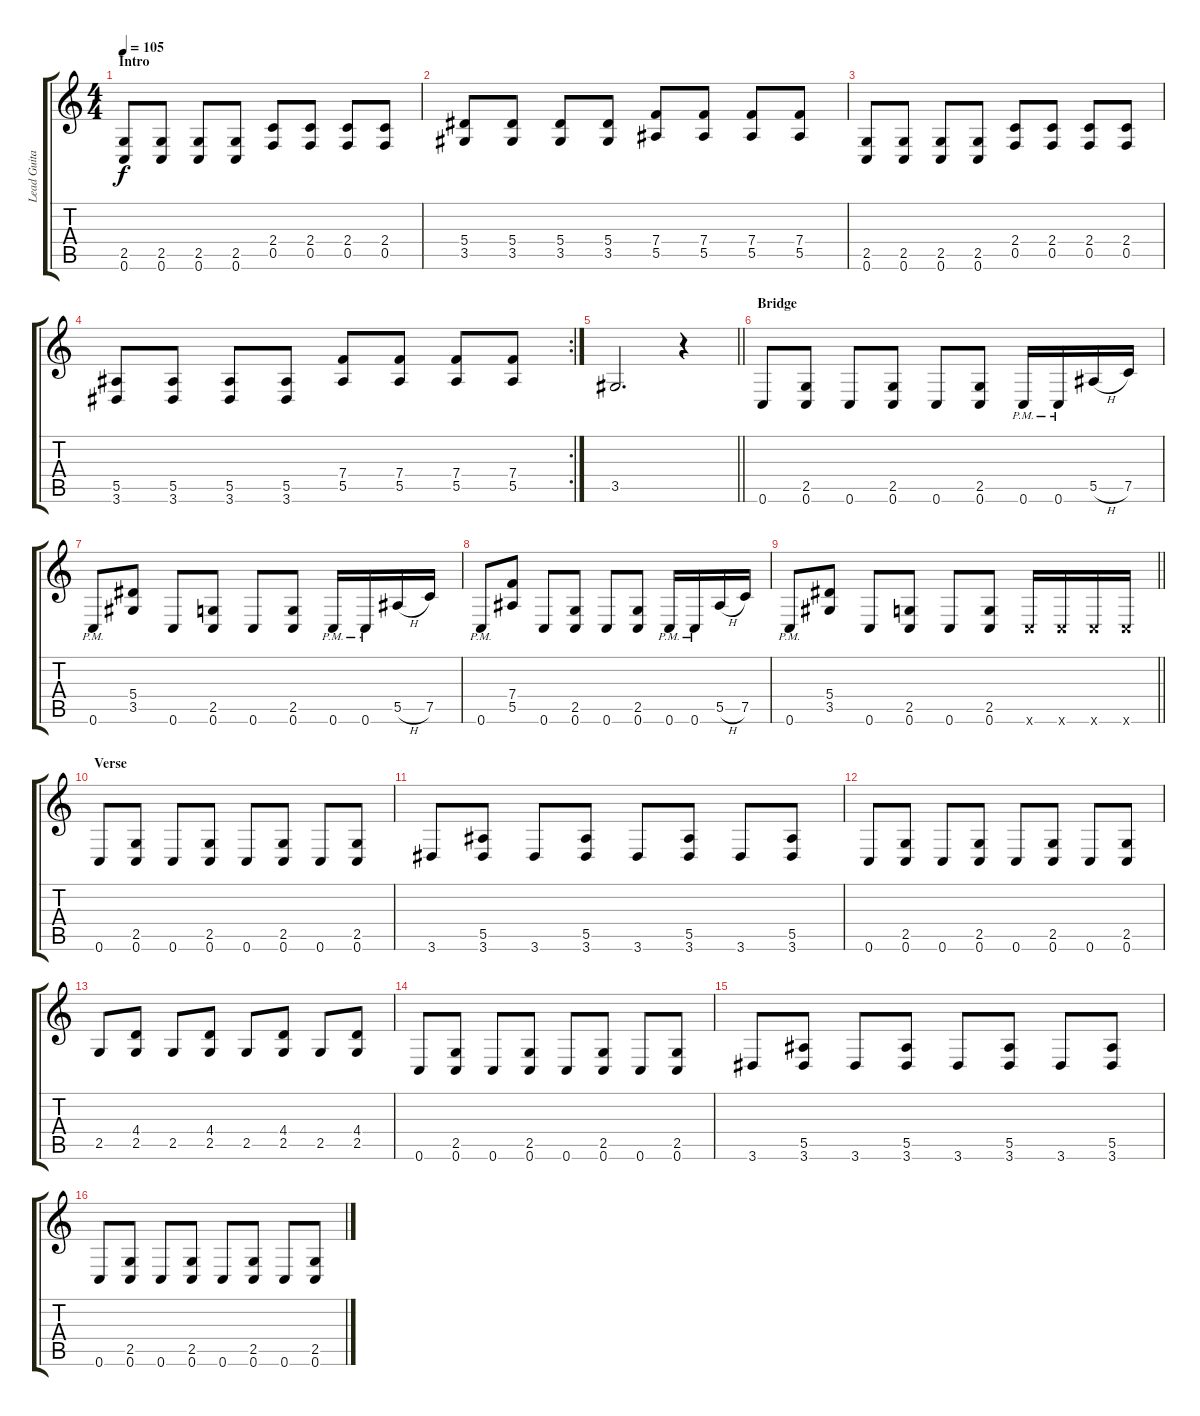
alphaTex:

\track ("Lead Guitar" "Lead Guita") {instrument distortionguitar}
\staff {score tabs}
\tuning (C4 G3 Eb3 Bb2 F2 C2) {hide}
\ts (4 4)
\section ("" "Intro")
\tempo 105
\clef g2
\ks c
(2.5 0.6).8{dy f instrument distortionguitar} (2.5 0.6).8 (2.5 0.6).8 (2.5 0.6).8 (2.4 0.5).8 (2.4 0.5).8 (2.4 0.5).8 (2.4 0.5).8 |
(5.4 3.5).8 (5.4 3.5).8 (5.4 3.5).8 (5.4 3.5).8 (7.4 5.5).8 (7.4 5.5).8 (7.4 5.5).8 (7.4 5.5).8 |
(2.5 0.6).8 (2.5 0.6).8 (2.5 0.6).8 (2.5 0.6).8 (2.4 0.5).8 (2.4 0.5).8 (2.4 0.5).8 (2.4 0.5).8 |
\rc 2
(5.5 3.6).8 (5.5 3.6).8 (5.5 3.6).8 (5.5 3.6).8 (7.4 5.5).8 (7.4 5.5).8 (7.4 5.5).8 (7.4 5.5).8 |
\barLineRight lightlight
3.5.2{d} r.4 |
\section ("" "Bridge")
0.6.8 (2.5 0.6).8 0.6.8 (2.5 0.6).8 0.6.8 (2.5 0.6).8 0.6{pm}.16 0.6{pm}.16 5.5{h}.16 7.5.16 |
0.6{pm}.8 (5.4 3.5).8 0.6.8 (2.5 0.6).8 0.6.8 (2.5 0.6).8 0.6{pm}.16 0.6{pm}.16 5.5{h}.16 7.5.16 |
0.6{pm}.8 (7.4 5.5).8 0.6.8 (2.5 0.6).8 0.6.8 (2.5 0.6).8 0.6{pm}.16 0.6{pm}.16 5.5{h}.16 7.5.16 |
\barLineRight lightlight
0.6{pm}.8 (5.4 3.5).8 0.6.8 (2.5 0.6).8 0.6.8 (2.5 0.6).8 0.6{x}.16 0.6{x}.16 0.6{x}.16 0.6{x}.16 |
\section ("" "Verse")
0.6.8 (2.5 0.6).8 0.6.8 (2.5 0.6).8 0.6.8 (2.5 0.6).8 0.6.8 (2.5 0.6).8 |
3.6.8 (5.5 3.6).8 3.6.8 (5.5 3.6).8 3.6.8 (5.5 3.6).8 3.6.8 (5.5 3.6).8 |
0.6.8 (2.5 0.6).8 0.6.8 (2.5 0.6).8 0.6.8 (2.5 0.6).8 0.6.8 (2.5 0.6).8 |
2.5.8 (4.4 2.5).8 2.5.8 (4.4 2.5).8 2.5.8 (4.4 2.5).8 2.5.8 (4.4 2.5).8 |
0.6.8 (2.5 0.6).8 0.6.8 (2.5 0.6).8 0.6.8 (2.5 0.6).8 0.6.8 (2.5 0.6).8 |
3.6.8 (5.5 3.6).8 3.6.8 (5.5 3.6).8 3.6.8 (5.5 3.6).8 3.6.8 (5.5 3.6).8 |
0.6.8 (2.5 0.6).8 0.6.8 (2.5 0.6).8 0.6.8 (2.5 0.6).8 0.6.8 (2.5 0.6).8
